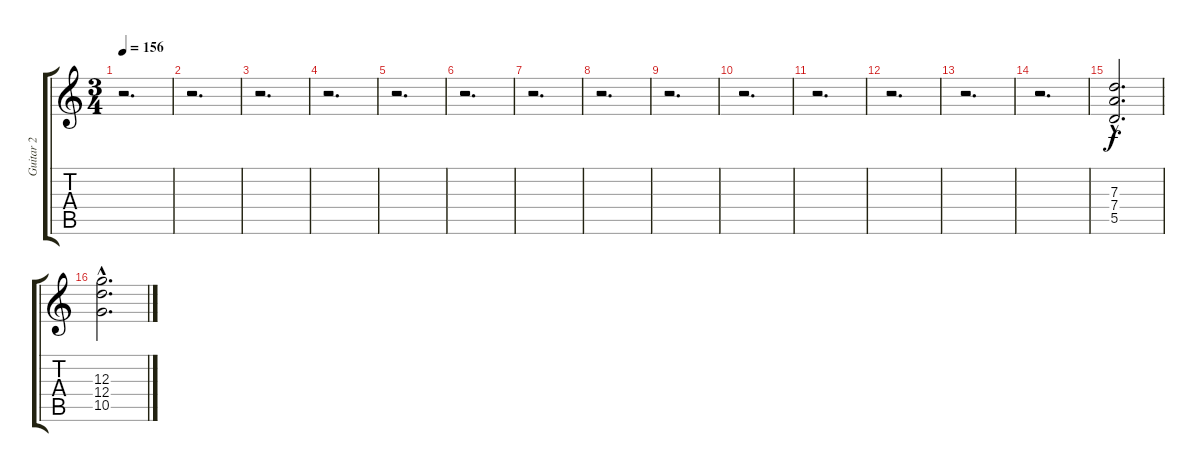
\track ("Guitar 2" "Guitar 2") {instrument distortionguitar}
\staff {score tabs}
\tuning (E4 B3 G3 D3 A2 E2) {hide}
\ts (3 4)
\tempo 156
\clef g2
\ks c
r.2{d dy f} |
r.2{d} |
r.2{d} |
r.2{d} |
r.2{d} |
r.2{d} |
r.2{d} |
r.2{d} |
r.2{d} |
r.2{d} |
r.2{d} |
r.2{d} |
r.2{d} |
r.2{d} |
(7.3{hac} 7.4{hac} 5.5{hac}).2{d} |
(12.3{hac} 12.4{hac} 10.5{hac}).2{d}
